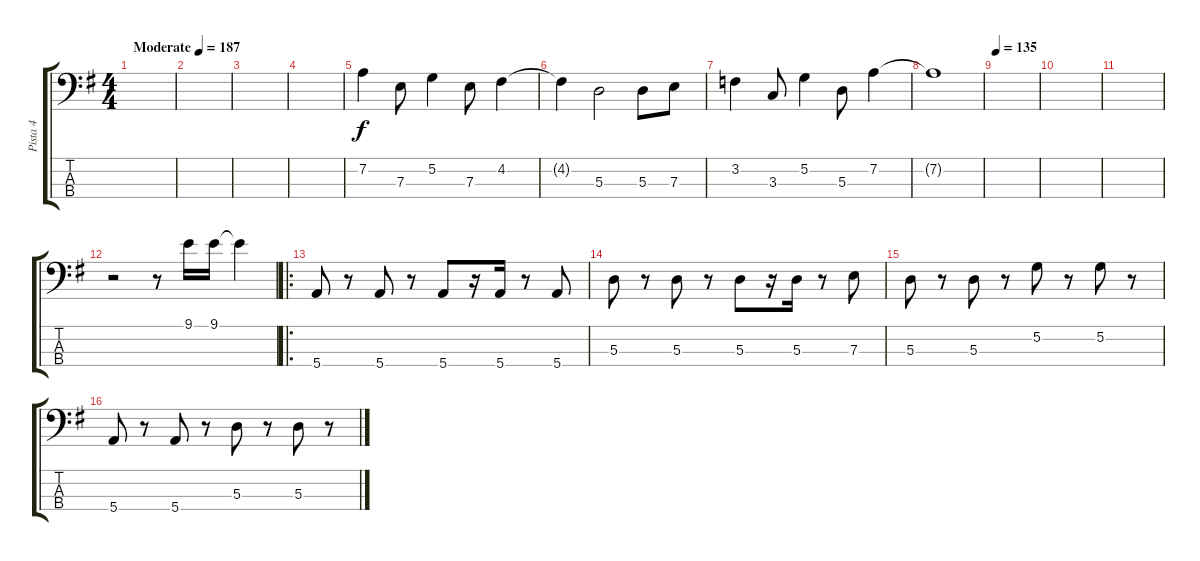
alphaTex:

\track ("Pista 4" "Pista 4") {instrument slapbass1}
\staff {score tabs}
\tuning (G2 D2 A1 E1) {hide}
\ts (4 4)
\tempo (187 "Moderate")
\clef f4
\ks g
|
|
|
|
7.2.4 7.3.8 5.2.4 7.3.8 4.2.4 |
4.2{t}.4 5.3.2 5.3.8 7.3.8 |
3.2.4 3.3.8 5.2.4 5.3.8 7.2.4 |
7.2{t}.1 |
\tempo 135
|
|
|
r.2 r.8 9.1.16 9.1.16 9.1{t}.4 |
\ro
5.4.8 r.8 5.4.8 r.8 5.4.8 r.16 5.4.16 r.8 5.4.8 |
5.3.8 r.8 5.3.8 r.8 5.3.8 r.16 5.3.16 r.8 7.3.8 |
5.3.8 r.8 5.3.8 r.8 5.2.8 r.8 5.2.8 r.8 |
5.4.8 r.8 5.4.8 r.8 5.3.8 r.8 5.3.8 r.8
